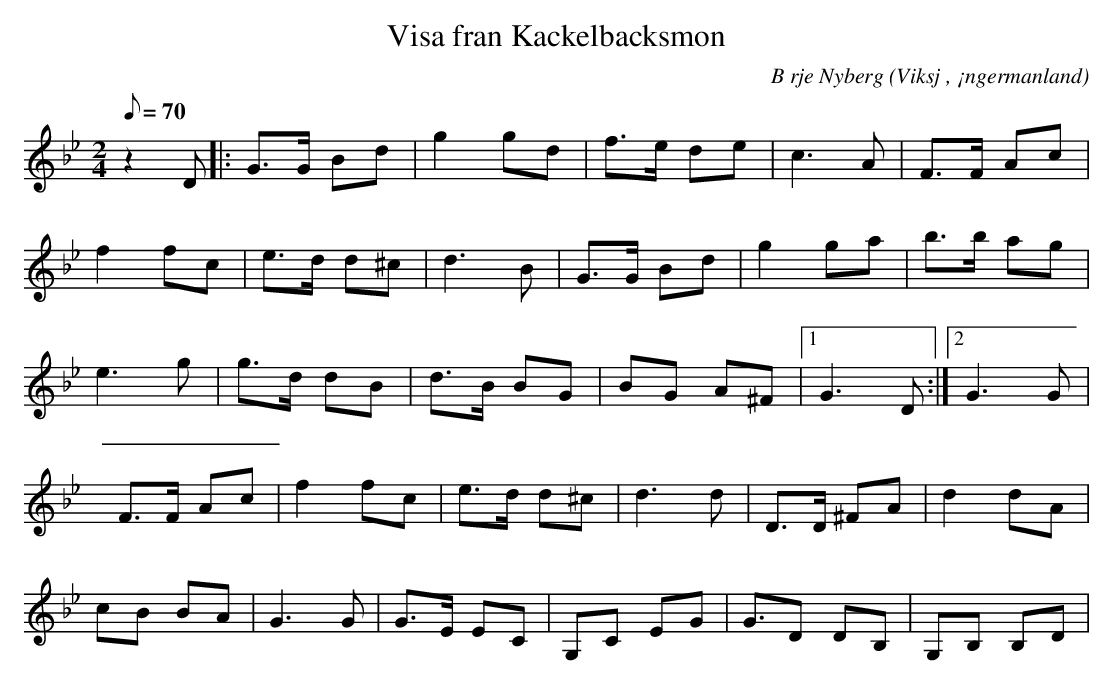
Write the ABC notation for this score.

X:1
T:Visa fran Kackelbacksmon
C:B rje Nyberg
O:Viksj , ¡ngermanland
M:2/4
L:1/8
Q:70
K:Gm
z2 D|: G>G Bd | g2 gd | f>e de | c2>A2 | F>F Ac |
f2 fc | e>d d^c | d2>B2 | G>G Bd |g2 ga | b>b ag |
e2> g2 | g>d dB |d>B BG |BG A^F |1 G2> D2 :|2 G2> G2 |
F>F Ac | f2 fc | e>d d^c | d2>d2 | D>D ^FA | d2 dA |
cB BA |G2> G2 | G>E EC | G,C EG | G>D2 DB, | G,B, B,D |
